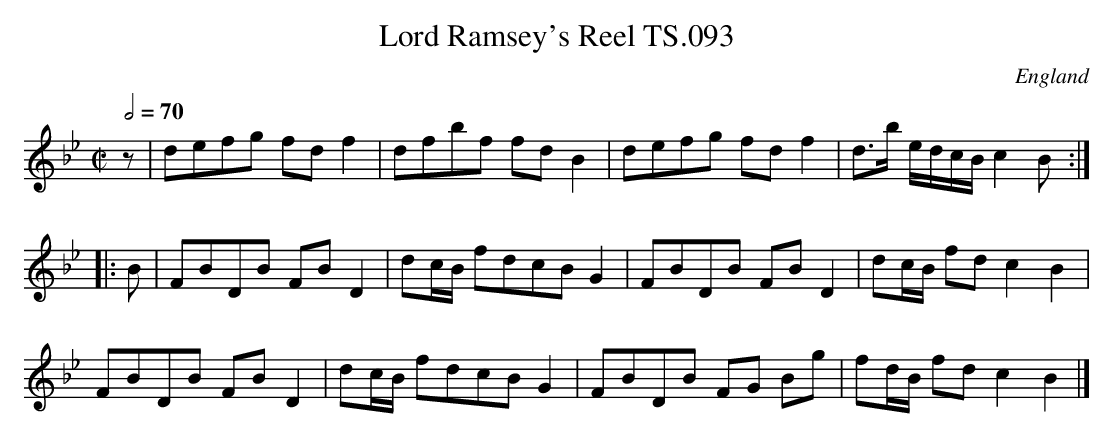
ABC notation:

X:1
T:Lord Ramsey's Reel TS.093
M:C|
L:1/8
Q:1/2=70
O:England
K:Bb major
z|defg fdf2|dfbf fdB2|defg fdf2|d>b e/d/c/B/ c2B:|!
|:B|FBDB FBD2|dc/B/ fdcBG2|FBDB FBD2|dc/B/ fdc2B2|!
FBDB FBD2|dc/B/ fdcBG2|FBDB FG Bg|fd/B/ fd c2B2|]
